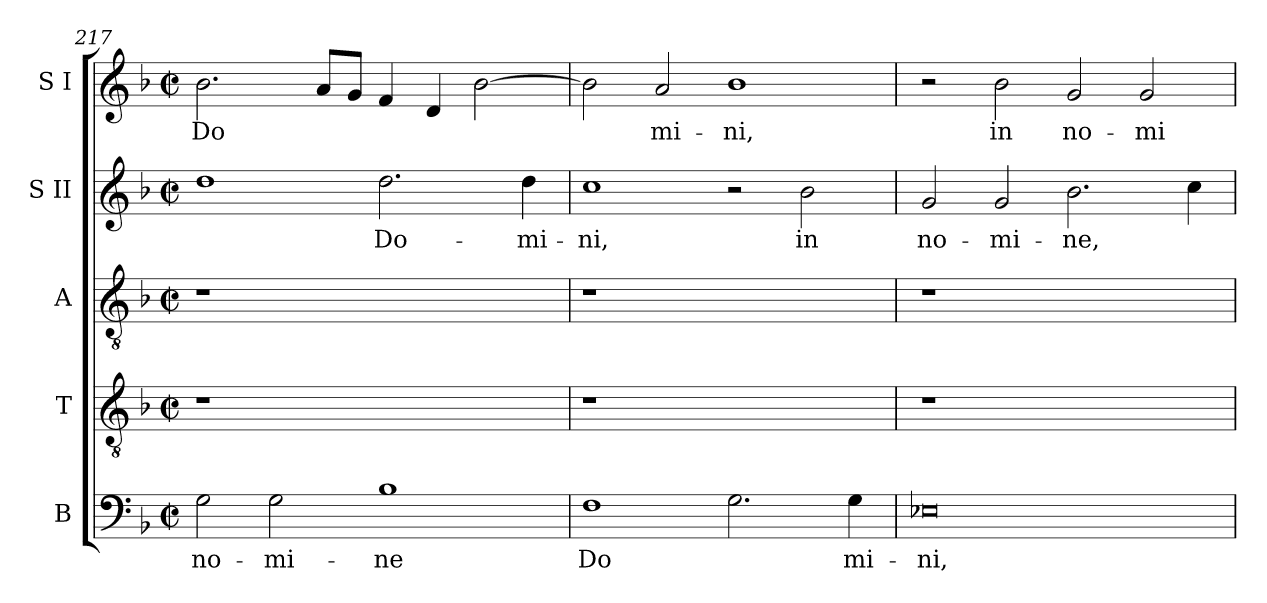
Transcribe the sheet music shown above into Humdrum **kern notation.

**kern	**text	**kern	**kern	**kern	**text	**kern	**text
*part5	*part5	*part4	*part3	*part2	*part2	*part1	*part1
*staff5	*staff5	*staff4	*staff3	*staff2	*staff2	*staff1	*staff1
*I"B	*	*I"T	*I"A	*I"S II	*	*I"S I	*
*I'B	*	*I'T	*I'A	*I'S II	*	*I'S I	*
*clefF4	*	*clefGv2	*clefGv2	*clefG2	*	*clefG2	*
*k[b-]	*	*k[b-]	*k[b-]	*k[b-]	*	*k[b-]	*
*F:	*	*F:	*F:	*F:	*	*F:	*
*M2/2	*	*M2/2	*M2/2	*M2/2	*	*M2/2	*
*met(c|)	*	*met(c|)	*met(c|)	*met(c|)	*	*met(c|)	*
=217	=217	=217	=217	=217	=217	=217	=217
!	!LO:LY:b:cj	!	!	!	!LO:LY:b:cj	!	!LO:LY:b:cj
2G\	no-	1r	1r	1dd	.	2.b-\	Do-
!	!LO:LY:b:cj	!	!	!	!	!	!
2G\	-mi-	.	.	.	.	.	.
!	!	!	!	!	!	!	!LO:LY:b:cj
.	.	.	.	.	.	8a/L	--
!	!	!	!	!	!	!	!LO:LY:b:cj
.	.	.	.	.	.	8g/J	--
!	!LO:LY:b:cj	!	!	!	!LO:LY:b:cj	!	!LO:LY:b:cj
1B-	-ne	1ryy	1ryy	2.dd\	Do-	4f/	--
!	!	!	!	!	!	!	!LO:LY:b:cj
.	.	.	.	.	.	4d/	--
!	!	!	!	!	!	!	!LO:LY:b:cj
.	.	.	.	.	.	[>2b-\	--
!	!	!	!	!	!LO:LY:b:cj	!	!
.	.	.	.	4dd\	-mi-	.	.
=218	=218	=218	=218	=218	=218	=218	=218
!	!LO:LY:b:cj	!	!	!	!LO:LY:b:cj	!	!LO:LY:b:cj
1F	Do-	1r	1r	1cc	-ni,	2b-\]	--
!	!	!	!	!	!	!	!LO:LY:b:cj
.	.	.	.	.	.	2a/	-mi-
!	!LO:LY:b:cj	!	!	!	!	!	!LO:LY:b:cj
2.G\	--	1ryy	1ryy	2r	.	1b-	-ni,
!	!	!	!	!	!LO:LY:b:cj	!	!
.	.	.	.	2b-\	in	.	.
!	!LO:LY:b:cj	!	!	!	!	!	!
4G\	-mi-	.	.	.	.	.	.
=219	=219	=219	=219	=219	=219	=219	=219
!	!LO:LY:b:cj	!	!	!	!LO:LY:b:cj	!	!
0E-X	-ni,	1r	1r	2g/	no-	2r	.
!	!	!	!	!	!LO:LY:b:cj	!	!LO:LY:b:cj
.	.	.	.	2g/	-mi-	2b-\	in
!	!	!	!	!	!LO:LY:b:cj	!	!LO:LY:b:cj
.	.	1ryy	1ryy	2.b-\	-ne,	2g/	no-
!	!	!	!	!	!	!	!LO:LY:b:cj
.	.	.	.	.	.	2g/	-mi-
!	!	!	!	!	!LO:LY:b:cj	!	!
.	.	.	.	4cc\	.	.	.
=	=	=	=	=	=	=	=
*-	*-	*-	*-	*-	*-	*-	*-
